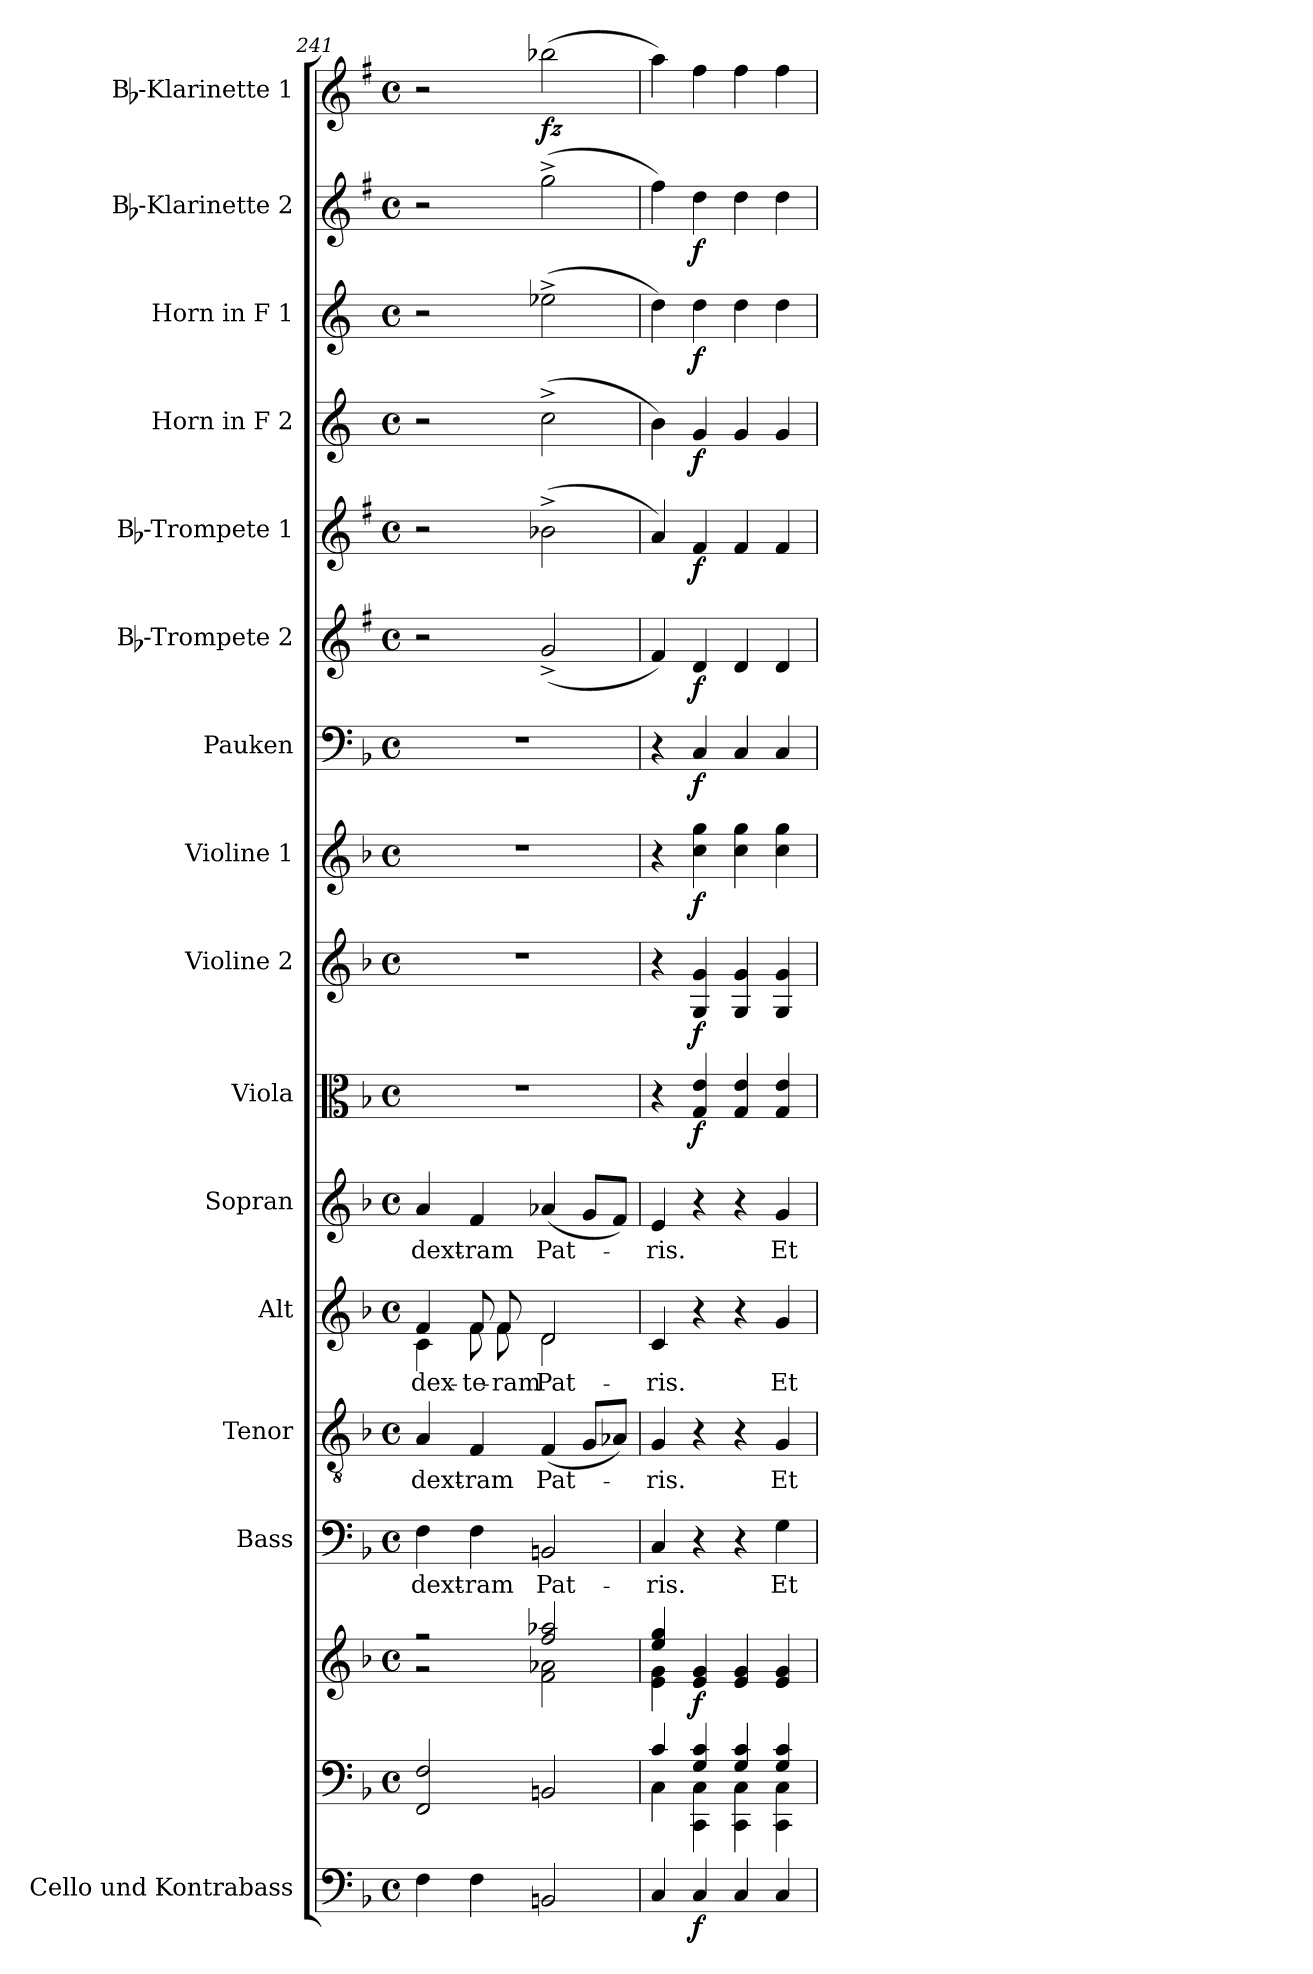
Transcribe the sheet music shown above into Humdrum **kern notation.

**kern	**dynam	**kern	**kern	**dynam	**kern	**text	**kern	**text	**kern	**text	**kern	**text	**kern	**dynam	**kern	**dynam	**kern	**dynam	**kern	**dynam	**kern	**dynam	**kern	**dynam	**kern	**dynam	**kern	**dynam	**kern	**dynam	**kern	**dynam
*part16	*part16	*part15	*part15	*part15	*part14	*part14	*part13	*part13	*part12	*part12	*part11	*part11	*part10	*part10	*part9	*part9	*part8	*part8	*part7	*part7	*part6	*part6	*part5	*part5	*part4	*part4	*part3	*part3	*part2	*part2	*part1	*part1
*staff17	*staff17	*staff16	*staff15	*staff15/16	*staff14	*staff14	*staff13	*staff13	*staff12	*staff12	*staff11	*staff11	*staff10	*staff10	*staff9	*staff9	*staff8	*staff8	*staff7	*staff7	*staff6	*staff6	*staff5	*staff5	*staff4	*staff4	*staff3	*staff3	*staff2	*staff2	*staff1	*staff1
*I"Cello und Kontrabass	*	*	*	*	*I"Bass	*	*I"Tenor	*	*I"Alt	*	*I"Sopran	*	*I"Viola	*	*I"Violine 2	*	*I"Violine 1	*	*I"Pauken	*	*I"Bb-Trompete 2	*	*I"Bb-Trompete 1	*	*I"Horn in F 2	*	*I"Horn in F 1	*	*I"Bb-Klarinette 2	*	*I"Bb-Klarinette 1	*
*I'Kb.	*	*	*	*	*I'B.	*	*I'T.	*	*I'A.	*	*I'S.	*	*I'Vla.	*	*I'Vl. 2	*	*I'Vl. 1	*	*I'Pk.	*	*I'Bb Trp. 2	*	*I'Bb Trp. 1	*	*	*	*	*	*I'Bb Kl. 2	*	*I'Bb Kl. 1	*
*clefF4	*	*clefF4	*clefG2	*	*clefF4	*	*clefGv2	*	*clefG2	*	*clefG2	*	*clefC3	*	*clefG2	*	*clefG2	*	*clefF4	*	*clefG2	*	*clefG2	*	*clefG2	*	*clefG2	*	*clefG2	*	*clefG2	*
*ITrd7c12	*	*	*	*	*	*	*	*	*	*	*	*	*	*	*	*	*	*	*	*	*ITrd1c2	*	*ITrd1c2	*	*ITrd4c7	*	*ITrd4c7	*	*ITrd1c2	*	*ITrd1c2	*
*k[b-]	*	*k[b-]	*k[b-]	*	*k[b-]	*	*k[b-]	*	*k[b-]	*	*k[b-]	*	*k[b-]	*	*k[b-]	*	*k[b-]	*	*k[b-]	*	*k[b-]	*	*k[b-]	*	*k[b-]	*	*k[b-]	*	*k[b-]	*	*k[b-]	*
*F:	*	*F:	*F:	*	*F:	*	*F:	*	*F:	*	*F:	*	*F:	*	*F:	*	*F:	*	*F:	*	*F:	*	*F:	*	*F:	*	*F:	*	*F:	*	*F:	*
*M4/4	*	*M4/4	*M4/4	*	*M4/4	*	*M4/4	*	*M4/4	*	*M4/4	*	*M4/4	*	*M4/4	*	*M4/4	*	*M4/4	*	*M4/4	*	*M4/4	*	*M4/4	*	*M4/4	*	*M4/4	*	*M4/4	*
*met(c)	*	*met(c)	*met(c)	*	*met(c)	*	*met(c)	*	*met(c)	*	*met(c)	*	*met(c)	*	*met(c)	*	*met(c)	*	*met(c)	*	*met(c)	*	*met(c)	*	*met(c)	*	*met(c)	*	*met(c)	*	*met(c)	*
=241	=241	=241	=241	=241	=241	=241	=241	=241	=241	=241	=241	=241	=241	=241	=241	=241	=241	=241	=241	=241	=241	=241	=241	=241	=241	=241	=241	=241	=241	=241	=241	=241
*	*	*	*^	*	*	*	*	*	*	*	*	*	*	*	*	*	*	*	*	*	*	*	*	*	*	*	*	*	*	*	*	*
!	!	!	!	!	!	!	!LO:LY:b	!	!LO:LY:b	!	!LO:LY:b	!	!LO:LY:b	!	!	!	!	!	!	!	!	!	!	!	!	!	!	!	!	!	!	!	!
*	*	*	*	*	*	*	*	*	*	*^	*	*	*	*	*	*	*	*	*	*	*	*	*	*	*	*	*	*	*	*	*	*	*
4FF\	.	2FF/ 2F/	2r	2r	.	4F\	dext-	4A/	dext-	4f/	4c\	dex-	4a/	dext-	1r	.	1r	.	1r	.	1r	.	2r	.	2r	.	2r	.	2r	.	2r	.	2r	.
!	!	!	!	!	!	!	!LO:LY:b	!	!LO:LY:b	!	!	!LO:LY:b	!	!LO:LY:b	!	!	!	!	!	!	!	!	!	!	!	!	!	!	!	!	!	!	!	!
4FF\	.	.	.	.	.	4F\	-ram	4F/	-ram	8f/	8f\	-te-	4f/	-ram	.	.	.	.	.	.	.	.	.	.	.	.	.	.	.	.	.	.	.	.
!	!	!	!	!	!	!	!	!	!	!	!	!LO:LY:b	!	!	!	!	!	!	!	!	!	!	!	!	!	!	!	!	!	!	!	!	!	!
.	.	.	.	.	.	.	.	.	.	8f/	8f\	-ram	.	.	.	.	.	.	.	.	.	.	.	.	.	.	.	.	.	.	.	.	.	.
!	!	!	!	!	!	!	!LO:LY:b	!	!LO:LY:b	!	!	!LO:LY:b	!	!LO:LY:b	!	!	!	!	!	!	!	!	!	!	!	!	!	!	!	!	!	!	!	!LO:DY:b
2BBBn/	.	2BBn/	2ff/ 2aa-X/	2f\ 2a-X\	.	2BBn/	Pat-	(<4F/	Pat-	2d/	2d\	Pat-	(<4a-X/	Pat-	.	.	.	.	.	.	.	.	(<2f^>/	.	(>2a-X^>\	.	(>2f^>\	.	(>2a-X^>\	.	(>2ff^>\	.	(>2aa-X\	fz
.	.	.	.	.	.	.	.	8G/L	.	.	.	.	8g/L	.	.	.	.	.	.	.	.	.	.	.	.	.	.	.	.	.	.	.	.	.
.	.	.	.	.	.	.	.	8A-X/J)	.	.	.	.	8f/J)	.	.	.	.	.	.	.	.	.	.	.	.	.	.	.	.	.	.	.	.	.
*	*	*	*	*	*	*	*	*	*	*v	*v	*	*	*	*	*	*	*	*	*	*	*	*	*	*	*	*	*	*	*	*	*	*	*
=242	=242	=242	=242	=242	=242	=242	=242	=242	=242	=242	=242	=242	=242	=242	=242	=242	=242	=242	=242	=242	=242	=242	=242	=242	=242	=242	=242	=242	=242	=242	=242	=242	=242
*	*	*^	*	*	*	*	*	*	*	*	*	*	*	*	*	*	*	*	*	*	*	*	*	*	*	*	*	*	*	*	*	*	*
!	!	!	!	!	!	!	!	!LO:LY:b	!	!LO:LY:b	!	!LO:LY:b	!	!LO:LY:b	!	!	!	!	!	!	!	!	!	!	!	!	!	!	!	!	!	!	!	!
4CC/	.	4c/	4C\	4ee/ 4gg/	4e\ 4g\	.	4C/	-ris.	4G/	-ris.	4c/	-ris.	4e/	-ris.	4r	.	4r	.	4r	.	4r	.	4e/)	.	4g/)	.	4e\)	.	4g\)	.	4ee\)	.	4gg\)	.
!	!LO:DY:b	!	!	!	!	!LO:DY:b	!	!	!	!	!	!	!	!	!	!LO:DY:b	!	!LO:DY:b	!	!LO:DY:b	!	!LO:DY:b	!	!LO:DY:b	!	!LO:DY:b	!	!LO:DY:b	!	!LO:DY:b	!	!LO:DY:b	!	!
4CC/	f	4G/ 4c/	4CC\ 4C\	4e/ 4g/	4ryy	f	4r	.	4r	.	4r	.	4r	.	4G/ 4e/	f	4G/ 4g/	f	4cc\ 4gg\	f	4C/	f	4c/	f	4e/	f	4c/	f	4g\	f	4cc\	f	4ee\	.
4CC/	.	4G/ 4c/	4CC\ 4C\	4e/ 4g/	2ryy	.	4r	.	4r	.	4r	.	4r	.	4G/ 4e/	.	4G/ 4g/	.	4cc\ 4gg\	.	4C/	.	4c/	.	4e/	.	4c/	.	4g\	.	4cc\	.	4ee\	.
!	!	!	!	!	!	!	!	!LO:LY:b	!	!LO:LY:b	!	!LO:LY:b	!	!LO:LY:b	!	!	!	!	!	!	!	!	!	!	!	!	!	!	!	!	!	!	!	!
4CC/	.	4G/ 4c/	4CC\ 4C\	4e/ 4g/	.	.	4G\	Et	4G/	Et	4g/	Et	4g/	Et	4G/ 4e/	.	4G/ 4g/	.	4cc\ 4gg\	.	4C/	.	4c/	.	4e/	.	4c/	.	4g\	.	4cc\	.	4ee\	.
*	*	*v	*v	*	*	*	*	*	*	*	*	*	*	*	*	*	*	*	*	*	*	*	*	*	*	*	*	*	*	*	*	*	*	*
*	*	*	*v	*v	*	*	*	*	*	*	*	*	*	*	*	*	*	*	*	*	*	*	*	*	*	*	*	*	*	*	*	*	*
=	=	=	=	=	=	=	=	=	=	=	=	=	=	=	=	=	=	=	=	=	=	=	=	=	=	=	=	=	=	=	=	=
*-	*-	*-	*-	*-	*-	*-	*-	*-	*-	*-	*-	*-	*-	*-	*-	*-	*-	*-	*-	*-	*-	*-	*-	*-	*-	*-	*-	*-	*-	*-	*-	*-
